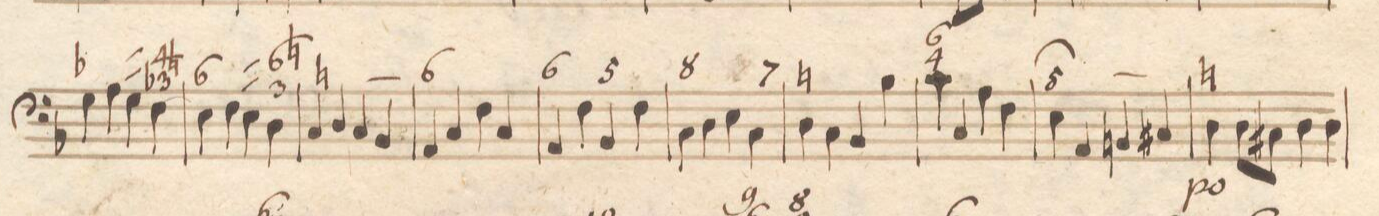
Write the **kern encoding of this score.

**kern	**fb	**dynam
*I"Organo	*	*
*clefF4	*	*
*k[b-]	*	*
*met(c|)	*	*
*M2/2	*	*
4G\	-	.
4A\	.	.
4G\	_ _	.
4F\	4| 3-	.
=160	=160	=160
4E\	6	.
4F\	.	.
4E\	_ _	.
4D\	6n 3	.
=161	=161	=161
4C/	n_	.
4D/	.	.
4C/	.	.
4BB-/	.	.
=162	=162	=162
4AA/	6	.
4C/	.	.
4F\	.	.
4C/	.	.
=163	=163	=163
4AA/	6	.
4F\	.	.
4BB-/	5	.
4F\	.	.
=164	=164	=164
4C\	8	.
4D\	.	.
4E\	.	.
4C\	7	.
=165	=165	=165
4D\	n	.
4C\	.	.
4BB-/	.	.
4B-\	.	.
=166	=166	=166
4c\	6 4	.
4C/	.	.
4A\	.	.
4F\	.	.
=167	=167	=167
4E\	5_	.
4AA/	.	.
4BB/	.	.
4C#X/	.	.
=168	=168	=168
4D\	n	p
(8D\L	.	.
8C#X\J)	.	.
4D\	.	.
4D\	.	.
=169	=169	=169
*-	*-	*-
